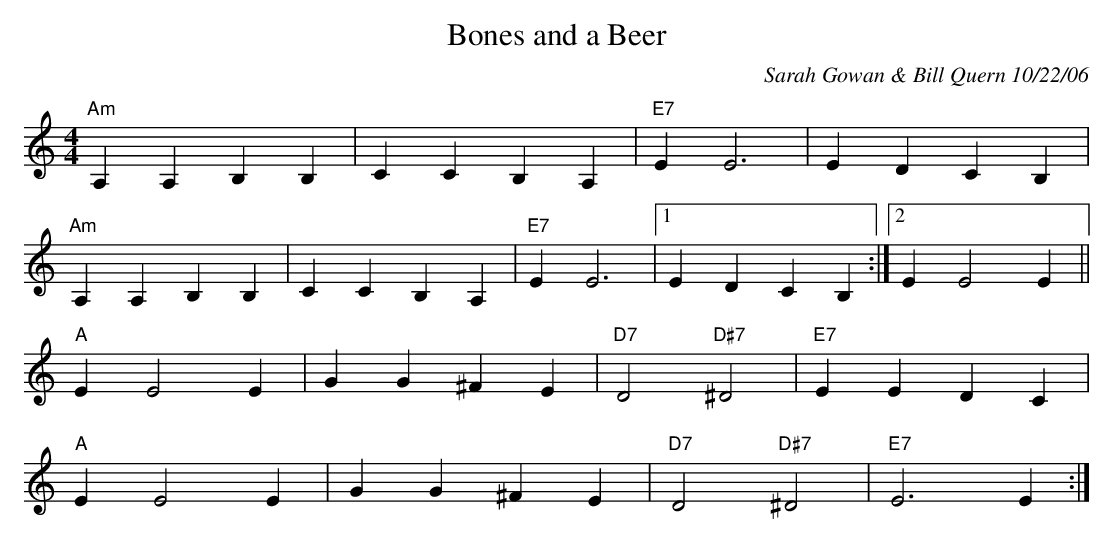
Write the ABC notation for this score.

X:1
T:Bones and a Beer
C: Sarah Gowan & Bill Quern 10/22/06
M:4/4
L:1/4
K:Am
"Am"A,A,B,B,|CCB,A,|"E7"EE3|EDCB,|
"Am"A,A,B,B,|CCB,A,|"E7"EE3|1EDCB,:|2EE2E||
"A"EE2E|GG^FE|"D7"D2"D#7"^D2|"E7"EEDC|
"A"EE2E|GG^FE|"D7"D2"D#7"^D2|"E7"E3E:|
